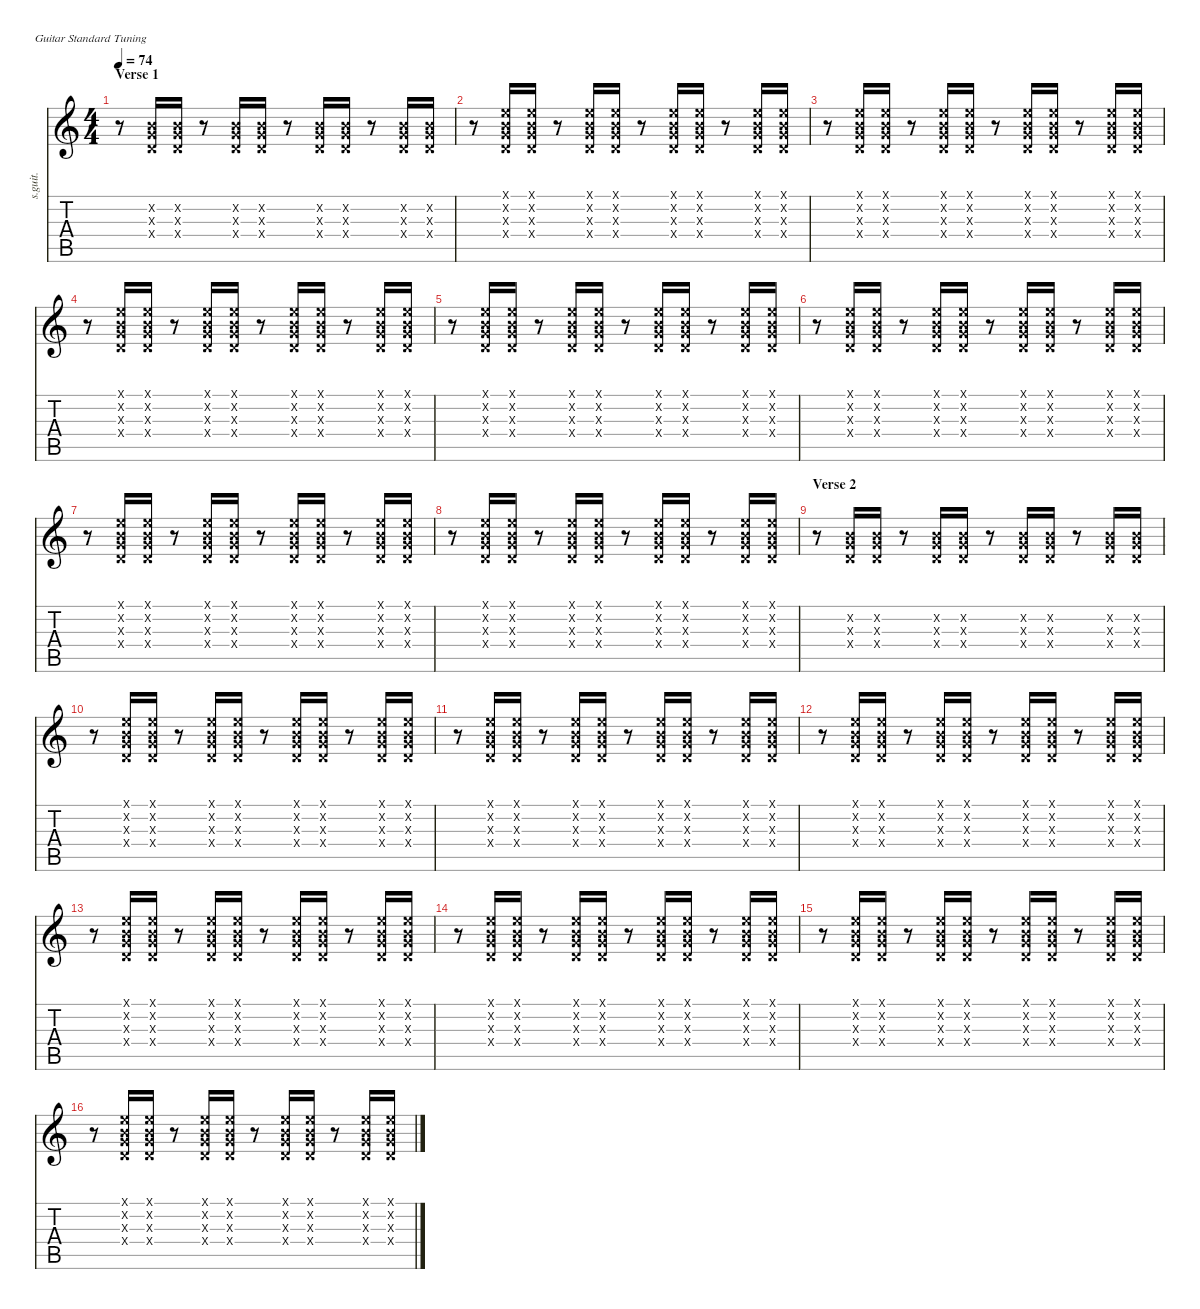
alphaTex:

\defaultSystemsLayout 4
\hideDynamics
\bracketExtendMode nobrackets
\track ("Joe Walsh - Overdubs" "s.guit.") {instrument overdrivenguitar}
\staff {score tabs}
\tuning (E4 B3 G3 D3 A2 E2)
\ts (4 4)
\section ("" "Verse 1")
\tempo 74
\clef g2
\ks c
r.8{dy f} (0.2{x} 0.3{x} 0.4{x}).16{lyrics (0 "") lyrics (1 "") lyrics (2 "") lyrics (3 "") lyrics (4 "")} (0.2{x} 0.3{x} 0.4{x}).16{lyrics (0 "") lyrics (1 "") lyrics (2 "") lyrics (3 "") lyrics (4 "")} r.8 (0.2{x} 0.3{x} 0.4{x}).16{lyrics (0 "") lyrics (1 "") lyrics (2 "") lyrics (3 "") lyrics (4 "")} (0.2{x} 0.3{x} 0.4{x}).16{lyrics (0 "") lyrics (1 "") lyrics (2 "") lyrics (3 "") lyrics (4 "")} r.8 (0.2{x} 0.3{x} 0.4{x}).16{lyrics (0 "") lyrics (1 "") lyrics (2 "") lyrics (3 "") lyrics (4 "")} (0.2{x} 0.3{x} 0.4{x}).16{lyrics (0 "") lyrics (1 "") lyrics (2 "") lyrics (3 "") lyrics (4 "")} r.8 (0.2{x} 0.3{x} 0.4{x}).16{lyrics (0 "") lyrics (1 "") lyrics (2 "") lyrics (3 "") lyrics (4 "")} (0.2{x} 0.3{x} 0.4{x}).16{lyrics (0 "") lyrics (1 "") lyrics (2 "") lyrics (3 "") lyrics (4 "")} |
r.8 (0.1{x} 0.2{x} 0.3{x} 0.4{x}).16{lyrics (0 "") lyrics (1 "") lyrics (2 "") lyrics (3 "") lyrics (4 "")} (0.1{x} 0.2{x} 0.3{x} 0.4{x}).16{lyrics (0 "") lyrics (1 "") lyrics (2 "") lyrics (3 "") lyrics (4 "")} r.8 (0.1{x} 0.2{x} 0.3{x} 0.4{x}).16{lyrics (0 "") lyrics (1 "") lyrics (2 "") lyrics (3 "") lyrics (4 "")} (0.1{x} 0.2{x} 0.3{x} 0.4{x}).16{lyrics (0 "") lyrics (1 "") lyrics (2 "") lyrics (3 "") lyrics (4 "")} r.8 (0.1{x} 0.2{x} 0.3{x} 0.4{x}).16{lyrics (0 "") lyrics (1 "") lyrics (2 "") lyrics (3 "") lyrics (4 "")} (0.1{x} 0.2{x} 0.3{x} 0.4{x}).16{lyrics (0 "") lyrics (1 "") lyrics (2 "") lyrics (3 "") lyrics (4 "")} r.8 (0.1{x} 0.2{x} 0.3{x} 0.4{x}).16{lyrics (0 "") lyrics (1 "") lyrics (2 "") lyrics (3 "") lyrics (4 "")} (0.1{x} 0.2{x} 0.3{x} 0.4{x}).16{lyrics (0 "") lyrics (1 "") lyrics (2 "") lyrics (3 "") lyrics (4 "")} |
r.8 (0.1{x} 0.2{x} 0.3{x} 0.4{x}).16{lyrics (0 "") lyrics (1 "") lyrics (2 "") lyrics (3 "") lyrics (4 "")} (0.1{x} 0.2{x} 0.3{x} 0.4{x}).16{lyrics (0 "") lyrics (1 "") lyrics (2 "") lyrics (3 "") lyrics (4 "")} r.8 (0.1{x} 0.2{x} 0.3{x} 0.4{x}).16{lyrics (0 "") lyrics (1 "") lyrics (2 "") lyrics (3 "") lyrics (4 "")} (0.1{x} 0.2{x} 0.3{x} 0.4{x}).16{lyrics (0 "") lyrics (1 "") lyrics (2 "") lyrics (3 "") lyrics (4 "")} r.8 (0.1{x} 0.2{x} 0.3{x} 0.4{x}).16{lyrics (0 "") lyrics (1 "") lyrics (2 "") lyrics (3 "") lyrics (4 "")} (0.1{x} 0.2{x} 0.3{x} 0.4{x}).16{lyrics (0 "") lyrics (1 "") lyrics (2 "") lyrics (3 "") lyrics (4 "")} r.8 (0.1{x} 0.2{x} 0.3{x} 0.4{x}).16{lyrics (0 "") lyrics (1 "") lyrics (2 "") lyrics (3 "") lyrics (4 "")} (0.1{x} 0.2{x} 0.3{x} 0.4{x}).16{lyrics (0 "") lyrics (1 "") lyrics (2 "") lyrics (3 "") lyrics (4 "")} |
r.8 (0.1{x} 0.2{x} 0.3{x} 0.4{x}).16{lyrics (0 "") lyrics (1 "") lyrics (2 "") lyrics (3 "") lyrics (4 "")} (0.1{x} 0.2{x} 0.3{x} 0.4{x}).16{lyrics (0 "") lyrics (1 "") lyrics (2 "") lyrics (3 "") lyrics (4 "")} r.8 (0.1{x} 0.2{x} 0.3{x} 0.4{x}).16{lyrics (0 "") lyrics (1 "") lyrics (2 "") lyrics (3 "") lyrics (4 "")} (0.1{x} 0.2{x} 0.3{x} 0.4{x}).16{lyrics (0 "") lyrics (1 "") lyrics (2 "") lyrics (3 "") lyrics (4 "")} r.8 (0.1{x} 0.2{x} 0.3{x} 0.4{x}).16{lyrics (0 "") lyrics (1 "") lyrics (2 "") lyrics (3 "") lyrics (4 "")} (0.1{x} 0.2{x} 0.3{x} 0.4{x}).16{lyrics (0 "") lyrics (1 "") lyrics (2 "") lyrics (3 "") lyrics (4 "")} r.8 (0.1{x} 0.2{x} 0.3{x} 0.4{x}).16{lyrics (0 "") lyrics (1 "") lyrics (2 "") lyrics (3 "") lyrics (4 "")} (0.1{x} 0.2{x} 0.3{x} 0.4{x}).16{lyrics (0 "") lyrics (1 "") lyrics (2 "") lyrics (3 "") lyrics (4 "")} |
r.8 (0.1{x} 0.2{x} 0.3{x} 0.4{x}).16{lyrics (0 "") lyrics (1 "") lyrics (2 "") lyrics (3 "") lyrics (4 "")} (0.1{x} 0.2{x} 0.3{x} 0.4{x}).16{lyrics (0 "") lyrics (1 "") lyrics (2 "") lyrics (3 "") lyrics (4 "")} r.8 (0.1{x} 0.2{x} 0.3{x} 0.4{x}).16{lyrics (0 "") lyrics (1 "") lyrics (2 "") lyrics (3 "") lyrics (4 "")} (0.1{x} 0.2{x} 0.3{x} 0.4{x}).16{lyrics (0 "") lyrics (1 "") lyrics (2 "") lyrics (3 "") lyrics (4 "")} r.8 (0.1{x} 0.2{x} 0.3{x} 0.4{x}).16{lyrics (0 "") lyrics (1 "") lyrics (2 "") lyrics (3 "") lyrics (4 "")} (0.1{x} 0.2{x} 0.3{x} 0.4{x}).16{lyrics (0 "") lyrics (1 "") lyrics (2 "") lyrics (3 "") lyrics (4 "")} r.8 (0.1{x} 0.2{x} 0.3{x} 0.4{x}).16{lyrics (0 "") lyrics (1 "") lyrics (2 "") lyrics (3 "") lyrics (4 "")} (0.1{x} 0.2{x} 0.3{x} 0.4{x}).16{lyrics (0 "") lyrics (1 "") lyrics (2 "") lyrics (3 "") lyrics (4 "")} |
r.8 (0.1{x} 0.2{x} 0.3{x} 0.4{x}).16{lyrics (0 "") lyrics (1 "") lyrics (2 "") lyrics (3 "") lyrics (4 "")} (0.1{x} 0.2{x} 0.3{x} 0.4{x}).16{lyrics (0 "") lyrics (1 "") lyrics (2 "") lyrics (3 "") lyrics (4 "")} r.8 (0.1{x} 0.2{x} 0.3{x} 0.4{x}).16{lyrics (0 "") lyrics (1 "") lyrics (2 "") lyrics (3 "") lyrics (4 "")} (0.1{x} 0.2{x} 0.3{x} 0.4{x}).16{lyrics (0 "") lyrics (1 "") lyrics (2 "") lyrics (3 "") lyrics (4 "")} r.8 (0.1{x} 0.2{x} 0.3{x} 0.4{x}).16{lyrics (0 "") lyrics (1 "") lyrics (2 "") lyrics (3 "") lyrics (4 "")} (0.1{x} 0.2{x} 0.3{x} 0.4{x}).16{lyrics (0 "") lyrics (1 "") lyrics (2 "") lyrics (3 "") lyrics (4 "")} r.8 (0.1{x} 0.2{x} 0.3{x} 0.4{x}).16{lyrics (0 "") lyrics (1 "") lyrics (2 "") lyrics (3 "") lyrics (4 "")} (0.1{x} 0.2{x} 0.3{x} 0.4{x}).16{lyrics (0 "") lyrics (1 "") lyrics (2 "") lyrics (3 "") lyrics (4 "")} |
r.8 (0.1{x} 0.2{x} 0.3{x} 0.4{x}).16{lyrics (0 "") lyrics (1 "") lyrics (2 "") lyrics (3 "") lyrics (4 "")} (0.1{x} 0.2{x} 0.3{x} 0.4{x}).16{lyrics (0 "") lyrics (1 "") lyrics (2 "") lyrics (3 "") lyrics (4 "")} r.8 (0.1{x} 0.2{x} 0.3{x} 0.4{x}).16{lyrics (0 "") lyrics (1 "") lyrics (2 "") lyrics (3 "") lyrics (4 "")} (0.1{x} 0.2{x} 0.3{x} 0.4{x}).16{lyrics (0 "") lyrics (1 "") lyrics (2 "") lyrics (3 "") lyrics (4 "")} r.8 (0.1{x} 0.2{x} 0.3{x} 0.4{x}).16{lyrics (0 "") lyrics (1 "") lyrics (2 "") lyrics (3 "") lyrics (4 "")} (0.1{x} 0.2{x} 0.3{x} 0.4{x}).16{lyrics (0 "") lyrics (1 "") lyrics (2 "") lyrics (3 "") lyrics (4 "")} r.8 (0.1{x} 0.2{x} 0.3{x} 0.4{x}).16{lyrics (0 "") lyrics (1 "") lyrics (2 "") lyrics (3 "") lyrics (4 "")} (0.1{x} 0.2{x} 0.3{x} 0.4{x}).16{lyrics (0 "") lyrics (1 "") lyrics (2 "") lyrics (3 "") lyrics (4 "")} |
r.8 (0.1{x} 0.2{x} 0.3{x} 0.4{x}).16{lyrics (0 "") lyrics (1 "") lyrics (2 "") lyrics (3 "") lyrics (4 "")} (0.1{x} 0.2{x} 0.3{x} 0.4{x}).16{lyrics (0 "") lyrics (1 "") lyrics (2 "") lyrics (3 "") lyrics (4 "")} r.8 (0.1{x} 0.2{x} 0.3{x} 0.4{x}).16{lyrics (0 "") lyrics (1 "") lyrics (2 "") lyrics (3 "") lyrics (4 "")} (0.1{x} 0.2{x} 0.3{x} 0.4{x}).16{lyrics (0 "") lyrics (1 "") lyrics (2 "") lyrics (3 "") lyrics (4 "")} r.8 (0.1{x} 0.2{x} 0.3{x} 0.4{x}).16{lyrics (0 "") lyrics (1 "") lyrics (2 "") lyrics (3 "") lyrics (4 "")} (0.1{x} 0.2{x} 0.3{x} 0.4{x}).16{lyrics (0 "") lyrics (1 "") lyrics (2 "") lyrics (3 "") lyrics (4 "")} r.8 (0.1{x} 0.2{x} 0.3{x} 0.4{x}).16{lyrics (0 "") lyrics (1 "") lyrics (2 "") lyrics (3 "") lyrics (4 "")} (0.1{x} 0.2{x} 0.3{x} 0.4{x}).16{lyrics (0 "") lyrics (1 "") lyrics (2 "") lyrics (3 "") lyrics (4 "")} |
\section ("" "Verse 2")
r.8 (0.2{x} 0.3{x} 0.4{x}).16{lyrics (0 "") lyrics (1 "") lyrics (2 "") lyrics (3 "") lyrics (4 "")} (0.2{x} 0.3{x} 0.4{x}).16{lyrics (0 "") lyrics (1 "") lyrics (2 "") lyrics (3 "") lyrics (4 "")} r.8 (0.2{x} 0.3{x} 0.4{x}).16{lyrics (0 "") lyrics (1 "") lyrics (2 "") lyrics (3 "") lyrics (4 "")} (0.2{x} 0.3{x} 0.4{x}).16{lyrics (0 "") lyrics (1 "") lyrics (2 "") lyrics (3 "") lyrics (4 "")} r.8 (0.2{x} 0.3{x} 0.4{x}).16{lyrics (0 "") lyrics (1 "") lyrics (2 "") lyrics (3 "") lyrics (4 "")} (0.2{x} 0.3{x} 0.4{x}).16{lyrics (0 "") lyrics (1 "") lyrics (2 "") lyrics (3 "") lyrics (4 "")} r.8 (0.2{x} 0.3{x} 0.4{x}).16{lyrics (0 "") lyrics (1 "") lyrics (2 "") lyrics (3 "") lyrics (4 "")} (0.2{x} 0.3{x} 0.4{x}).16{lyrics (0 "") lyrics (1 "") lyrics (2 "") lyrics (3 "") lyrics (4 "")} |
r.8 (0.1{x} 0.2{x} 0.3{x} 0.4{x}).16{lyrics (0 "") lyrics (1 "") lyrics (2 "") lyrics (3 "") lyrics (4 "")} (0.1{x} 0.2{x} 0.3{x} 0.4{x}).16{lyrics (0 "") lyrics (1 "") lyrics (2 "") lyrics (3 "") lyrics (4 "")} r.8 (0.1{x} 0.2{x} 0.3{x} 0.4{x}).16{lyrics (0 "") lyrics (1 "") lyrics (2 "") lyrics (3 "") lyrics (4 "")} (0.1{x} 0.2{x} 0.3{x} 0.4{x}).16{lyrics (0 "") lyrics (1 "") lyrics (2 "") lyrics (3 "") lyrics (4 "")} r.8 (0.1{x} 0.2{x} 0.3{x} 0.4{x}).16{lyrics (0 "") lyrics (1 "") lyrics (2 "") lyrics (3 "") lyrics (4 "")} (0.1{x} 0.2{x} 0.3{x} 0.4{x}).16{lyrics (0 "") lyrics (1 "") lyrics (2 "") lyrics (3 "") lyrics (4 "")} r.8 (0.1{x} 0.2{x} 0.3{x} 0.4{x}).16{lyrics (0 "") lyrics (1 "") lyrics (2 "") lyrics (3 "") lyrics (4 "")} (0.1{x} 0.2{x} 0.3{x} 0.4{x}).16{lyrics (0 "") lyrics (1 "") lyrics (2 "") lyrics (3 "") lyrics (4 "")} |
r.8 (0.1{x} 0.2{x} 0.3{x} 0.4{x}).16{lyrics (0 "") lyrics (1 "") lyrics (2 "") lyrics (3 "") lyrics (4 "")} (0.1{x} 0.2{x} 0.3{x} 0.4{x}).16{lyrics (0 "") lyrics (1 "") lyrics (2 "") lyrics (3 "") lyrics (4 "")} r.8 (0.1{x} 0.2{x} 0.3{x} 0.4{x}).16{lyrics (0 "") lyrics (1 "") lyrics (2 "") lyrics (3 "") lyrics (4 "")} (0.1{x} 0.2{x} 0.3{x} 0.4{x}).16{lyrics (0 "") lyrics (1 "") lyrics (2 "") lyrics (3 "") lyrics (4 "")} r.8 (0.1{x} 0.2{x} 0.3{x} 0.4{x}).16{lyrics (0 "") lyrics (1 "") lyrics (2 "") lyrics (3 "") lyrics (4 "")} (0.1{x} 0.2{x} 0.3{x} 0.4{x}).16{lyrics (0 "") lyrics (1 "") lyrics (2 "") lyrics (3 "") lyrics (4 "")} r.8 (0.1{x} 0.2{x} 0.3{x} 0.4{x}).16{lyrics (0 "") lyrics (1 "") lyrics (2 "") lyrics (3 "") lyrics (4 "")} (0.1{x} 0.2{x} 0.3{x} 0.4{x}).16{lyrics (0 "") lyrics (1 "") lyrics (2 "") lyrics (3 "") lyrics (4 "")} |
r.8 (0.1{x} 0.2{x} 0.3{x} 0.4{x}).16{lyrics (0 "") lyrics (1 "") lyrics (2 "") lyrics (3 "") lyrics (4 "")} (0.1{x} 0.2{x} 0.3{x} 0.4{x}).16{lyrics (0 "") lyrics (1 "") lyrics (2 "") lyrics (3 "") lyrics (4 "")} r.8 (0.1{x} 0.2{x} 0.3{x} 0.4{x}).16{lyrics (0 "") lyrics (1 "") lyrics (2 "") lyrics (3 "") lyrics (4 "")} (0.1{x} 0.2{x} 0.3{x} 0.4{x}).16{lyrics (0 "") lyrics (1 "") lyrics (2 "") lyrics (3 "") lyrics (4 "")} r.8 (0.1{x} 0.2{x} 0.3{x} 0.4{x}).16{lyrics (0 "") lyrics (1 "") lyrics (2 "") lyrics (3 "") lyrics (4 "")} (0.1{x} 0.2{x} 0.3{x} 0.4{x}).16{lyrics (0 "") lyrics (1 "") lyrics (2 "") lyrics (3 "") lyrics (4 "")} r.8 (0.1{x} 0.2{x} 0.3{x} 0.4{x}).16{lyrics (0 "") lyrics (1 "") lyrics (2 "") lyrics (3 "") lyrics (4 "")} (0.1{x} 0.2{x} 0.3{x} 0.4{x}).16{lyrics (0 "") lyrics (1 "") lyrics (2 "") lyrics (3 "") lyrics (4 "")} |
r.8 (0.1{x} 0.2{x} 0.3{x} 0.4{x}).16{lyrics (0 "") lyrics (1 "") lyrics (2 "") lyrics (3 "") lyrics (4 "")} (0.1{x} 0.2{x} 0.3{x} 0.4{x}).16{lyrics (0 "") lyrics (1 "") lyrics (2 "") lyrics (3 "") lyrics (4 "")} r.8 (0.1{x} 0.2{x} 0.3{x} 0.4{x}).16{lyrics (0 "") lyrics (1 "") lyrics (2 "") lyrics (3 "") lyrics (4 "")} (0.1{x} 0.2{x} 0.3{x} 0.4{x}).16{lyrics (0 "") lyrics (1 "") lyrics (2 "") lyrics (3 "") lyrics (4 "")} r.8 (0.1{x} 0.2{x} 0.3{x} 0.4{x}).16{lyrics (0 "") lyrics (1 "") lyrics (2 "") lyrics (3 "") lyrics (4 "")} (0.1{x} 0.2{x} 0.3{x} 0.4{x}).16{lyrics (0 "") lyrics (1 "") lyrics (2 "") lyrics (3 "") lyrics (4 "")} r.8 (0.1{x} 0.2{x} 0.3{x} 0.4{x}).16{lyrics (0 "") lyrics (1 "") lyrics (2 "") lyrics (3 "") lyrics (4 "")} (0.1{x} 0.2{x} 0.3{x} 0.4{x}).16{lyrics (0 "") lyrics (1 "") lyrics (2 "") lyrics (3 "") lyrics (4 "")} |
r.8 (0.1{x} 0.2{x} 0.3{x} 0.4{x}).16{lyrics (0 "") lyrics (1 "") lyrics (2 "") lyrics (3 "") lyrics (4 "")} (0.1{x} 0.2{x} 0.3{x} 0.4{x}).16{lyrics (0 "") lyrics (1 "") lyrics (2 "") lyrics (3 "") lyrics (4 "")} r.8 (0.1{x} 0.2{x} 0.3{x} 0.4{x}).16{lyrics (0 "") lyrics (1 "") lyrics (2 "") lyrics (3 "") lyrics (4 "")} (0.1{x} 0.2{x} 0.3{x} 0.4{x}).16{lyrics (0 "") lyrics (1 "") lyrics (2 "") lyrics (3 "") lyrics (4 "")} r.8 (0.1{x} 0.2{x} 0.3{x} 0.4{x}).16{lyrics (0 "") lyrics (1 "") lyrics (2 "") lyrics (3 "") lyrics (4 "")} (0.1{x} 0.2{x} 0.3{x} 0.4{x}).16{lyrics (0 "") lyrics (1 "") lyrics (2 "") lyrics (3 "") lyrics (4 "")} r.8 (0.1{x} 0.2{x} 0.3{x} 0.4{x}).16{lyrics (0 "") lyrics (1 "") lyrics (2 "") lyrics (3 "") lyrics (4 "")} (0.1{x} 0.2{x} 0.3{x} 0.4{x}).16{lyrics (0 "") lyrics (1 "") lyrics (2 "") lyrics (3 "") lyrics (4 "")} |
r.8 (0.1{x} 0.2{x} 0.3{x} 0.4{x}).16{lyrics (0 "") lyrics (1 "") lyrics (2 "") lyrics (3 "") lyrics (4 "")} (0.1{x} 0.2{x} 0.3{x} 0.4{x}).16{lyrics (0 "") lyrics (1 "") lyrics (2 "") lyrics (3 "") lyrics (4 "")} r.8 (0.1{x} 0.2{x} 0.3{x} 0.4{x}).16{lyrics (0 "") lyrics (1 "") lyrics (2 "") lyrics (3 "") lyrics (4 "")} (0.1{x} 0.2{x} 0.3{x} 0.4{x}).16{lyrics (0 "") lyrics (1 "") lyrics (2 "") lyrics (3 "") lyrics (4 "")} r.8 (0.1{x} 0.2{x} 0.3{x} 0.4{x}).16{lyrics (0 "") lyrics (1 "") lyrics (2 "") lyrics (3 "") lyrics (4 "")} (0.1{x} 0.2{x} 0.3{x} 0.4{x}).16{lyrics (0 "") lyrics (1 "") lyrics (2 "") lyrics (3 "") lyrics (4 "")} r.8 (0.1{x} 0.2{x} 0.3{x} 0.4{x}).16{lyrics (0 "") lyrics (1 "") lyrics (2 "") lyrics (3 "") lyrics (4 "")} (0.1{x} 0.2{x} 0.3{x} 0.4{x}).16{lyrics (0 "") lyrics (1 "") lyrics (2 "") lyrics (3 "") lyrics (4 "")} |
r.8 (0.1{x} 0.2{x} 0.3{x} 0.4{x}).16{lyrics (0 "") lyrics (1 "") lyrics (2 "") lyrics (3 "") lyrics (4 "")} (0.1{x} 0.2{x} 0.3{x} 0.4{x}).16{lyrics (0 "") lyrics (1 "") lyrics (2 "") lyrics (3 "") lyrics (4 "")} r.8 (0.1{x} 0.2{x} 0.3{x} 0.4{x}).16{lyrics (0 "") lyrics (1 "") lyrics (2 "") lyrics (3 "") lyrics (4 "")} (0.1{x} 0.2{x} 0.3{x} 0.4{x}).16{lyrics (0 "") lyrics (1 "") lyrics (2 "") lyrics (3 "") lyrics (4 "")} r.8 (0.1{x} 0.2{x} 0.3{x} 0.4{x}).16{lyrics (0 "") lyrics (1 "") lyrics (2 "") lyrics (3 "") lyrics (4 "")} (0.1{x} 0.2{x} 0.3{x} 0.4{x}).16{lyrics (0 "") lyrics (1 "") lyrics (2 "") lyrics (3 "") lyrics (4 "")} r.8 (0.1{x} 0.2{x} 0.3{x} 0.4{x}).16{lyrics (0 "") lyrics (1 "") lyrics (2 "") lyrics (3 "") lyrics (4 "")} (0.1{x} 0.2{x} 0.3{x} 0.4{x}).16{lyrics (0 "") lyrics (1 "") lyrics (2 "") lyrics (3 "") lyrics (4 "")}
